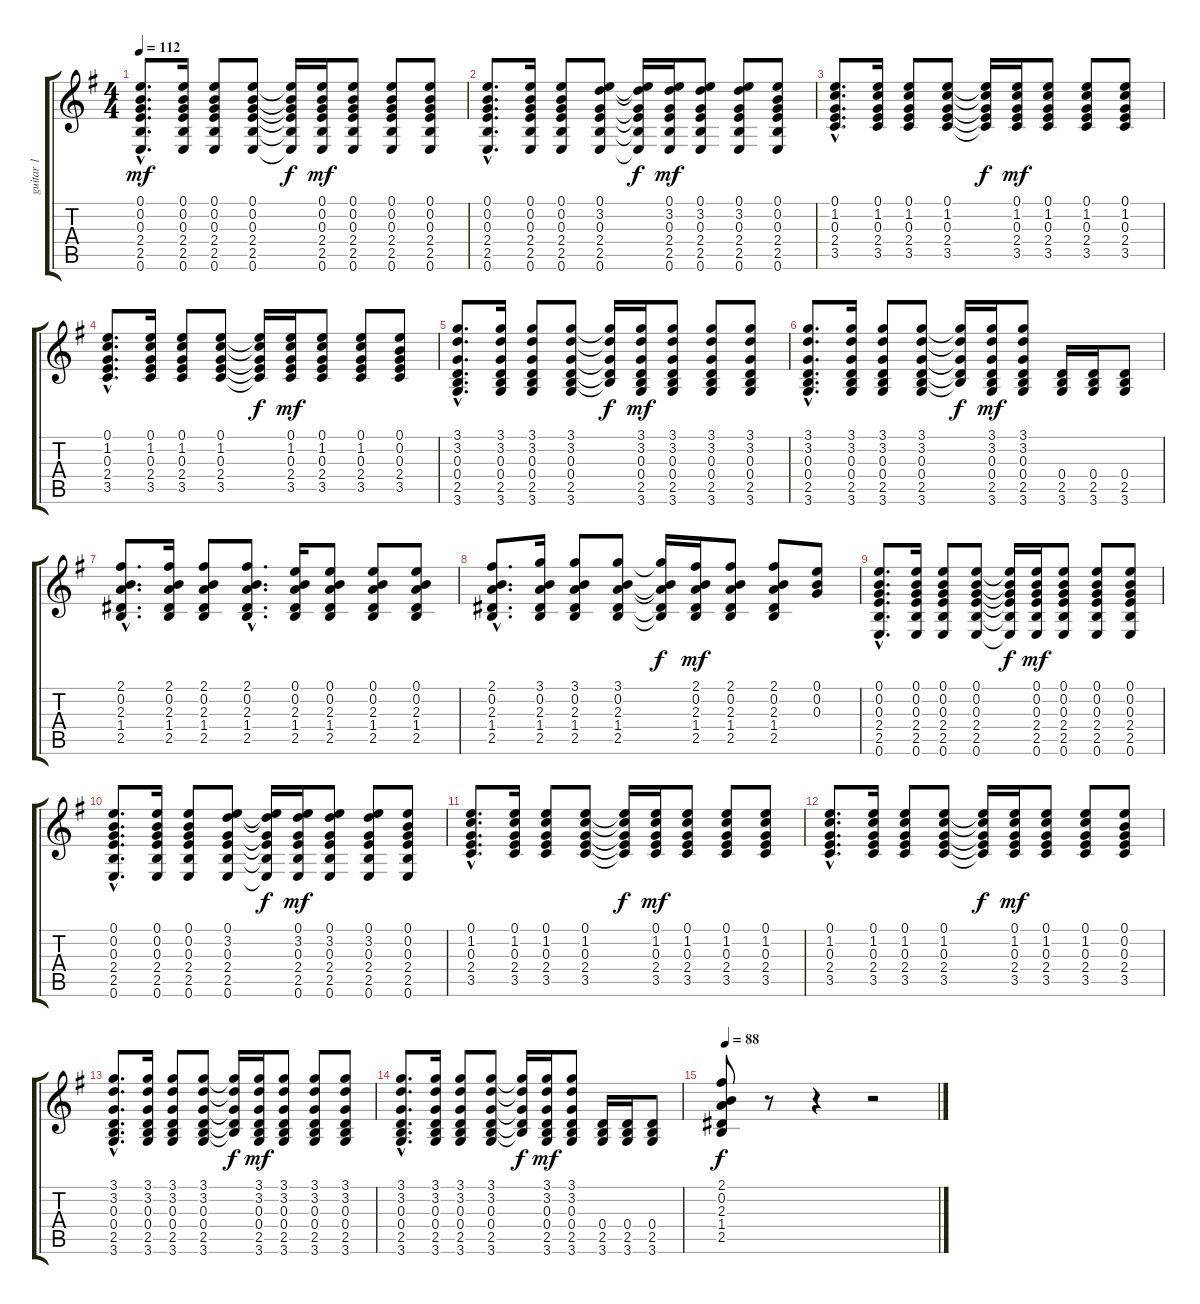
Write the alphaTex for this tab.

\track ("guitar 1" "guitar 1") {instrument electricguitarclean}
\staff {score tabs}
\tuning (E4 B3 G3 D3 A2 E2) {hide}
\ts (4 4)
\tempo 112
\clef g2
\ks g
(0.1{hac} 0.2{hac} 0.3{hac} 2.4{hac} 2.5{hac} 0.6{hac}).8{d dy mf} (0.1 0.2 0.3 2.4 2.5 0.6).16 (0.1 0.2 0.3 2.4 2.5 0.6).8 (0.1 0.2 0.3 2.4 2.5 0.6).8 (0.1{t} 0.2{t} 0.3{t} 2.4{t} 2.5{t} 0.6{t}).16{dy f} (0.1 0.2 0.3 2.4 2.5 0.6).16{dy mf} (0.1 0.2 0.3 2.4 2.5 0.6).8 (0.1 0.2 0.3 2.4 2.5 0.6).8 (0.1 0.2 0.3 2.4 2.5 0.6).8 |
(0.1{hac} 0.2{hac} 0.3{hac} 2.4{hac} 2.5{hac} 0.6{hac}).8{d} (0.1 0.2 0.3 2.4 2.5 0.6).16 (0.1 0.2 0.3 2.4 2.5 0.6).8 (0.1 3.2 0.3 2.4 2.5 0.6).8 (0.1{t} 3.2{t} 0.3{t} 2.4{t} 2.5{t} 0.6{t}).16{dy f} (0.1 3.2 0.3 2.4 2.5 0.6).16{dy mf} (0.1 3.2 0.3 2.4 2.5 0.6).8 (0.1 3.2 0.3 2.4 2.5 0.6).8 (0.1 0.2 0.3 2.4 2.5 0.6).8 |
(0.1{hac} 1.2{hac} 0.3{hac} 2.4{hac} 3.5{hac}).8{d} (0.1 1.2 0.3 2.4 3.5).16 (0.1 1.2 0.3 2.4 3.5).8 (0.1 1.2 0.3 2.4 3.5).8 (0.1{t} 1.2{t} 0.3{t} 2.4{t} 3.5{t}).16{dy f} (0.1 1.2 0.3 2.4 3.5).16{dy mf} (0.1 1.2 0.3 2.4 3.5).8 (0.1 1.2 0.3 2.4 3.5).8 (0.1 1.2 0.3 2.4 3.5).8 |
(0.1{hac} 1.2{hac} 0.3{hac} 2.4{hac} 3.5{hac}).8{d} (0.1 1.2 0.3 2.4 3.5).16 (0.1 1.2 0.3 2.4 3.5).8 (0.1 1.2 0.3 2.4 3.5).8 (0.1{t} 1.2{t} 0.3{t} 2.4{t} 3.5{t}).16{dy f} (0.1 1.2 0.3 2.4 3.5).16{dy mf} (0.1 1.2 0.3 2.4 3.5).8 (0.1 1.2 0.3 2.4 3.5).8 (0.1 0.2 0.3 2.4 3.5).8 |
(3.1{hac} 3.2{hac} 0.3{hac} 0.4{hac} 2.5{hac} 3.6{hac}).8{d} (3.1 3.2 0.3 0.4 2.5 3.6).16 (3.1 3.2 0.3 0.4 2.5 3.6).8 (3.1 3.2 0.3 0.4 2.5 3.6).8 (3.1{t} 3.2{t} 0.3{t} 0.4{t} 2.5{t}).16{dy f} (3.1 3.2 0.3 0.4 2.5 3.6).16{dy mf} (3.1 3.2 0.3 0.4 2.5 3.6).8 (3.1 3.2 0.3 0.4 2.5 3.6).8 (3.1 3.2 0.3 0.4 2.5 3.6).8 |
(3.1{hac} 3.2{hac} 0.3{hac} 0.4{hac} 2.5{hac} 3.6{hac}).8{d} (3.1 3.2 0.3 0.4 2.5 3.6).16 (3.1 3.2 0.3 0.4 2.5 3.6).8 (3.1 3.2 0.3 0.4 2.5 3.6).8 (3.1{t} 3.2{t} 0.3{t} 0.4{t} 2.5{t}).16{dy f} (3.1 3.2 0.3 0.4 2.5 3.6).16{dy mf} (3.1 3.2 0.3 0.4 2.5 3.6).8 (0.4 2.5 3.6).16 (0.4 2.5 3.6).16 (0.4 2.5 3.6).8 |
(2.1{hac} 0.2{hac} 2.3{hac} 1.4{hac} 2.5{hac}).8{d} (2.1 0.2 2.3 1.4 2.5).16 (2.1 0.2 2.3 1.4 2.5).8 (2.1{hac} 0.2{hac} 2.3{hac} 1.4{hac} 2.5{hac}).8{d} (0.1 0.2 2.3 1.4 2.5).16 (0.1 0.2 2.3 1.4 2.5).8 (0.1 0.2 2.3 1.4 2.5).8 (0.1 0.2 2.3 1.4 2.5).8 |
(2.1{hac} 0.2{hac} 2.3{hac} 1.4{hac} 2.5{hac}).8{d} (3.1 0.2 2.3 1.4 2.5).16 (3.1 0.2 2.3 1.4 2.5).8 (3.1 0.2 2.3 1.4 2.5).8 (3.1{t} 0.2{t} 2.3{t} 1.4{t} 2.5{t}).16{dy f} (2.1 0.2 2.3 1.4 2.5).16{dy mf} (2.1 0.2 2.3 1.4 2.5).8 (2.1 0.2 2.3 1.4 2.5).8 (0.1 0.2 0.3).8 |
(0.1{hac} 0.2{hac} 0.3{hac} 2.4{hac} 2.5{hac} 0.6{hac}).8{d} (0.1 0.2 0.3 2.4 2.5 0.6).16 (0.1 0.2 0.3 2.4 2.5 0.6).8 (0.1 0.2 0.3 2.4 2.5 0.6).8 (0.1{t} 0.2{t} 0.3{t} 2.4{t} 2.5{t} 0.6{t}).16{dy f} (0.1 0.2 0.3 2.4 2.5 0.6).16{dy mf} (0.1 0.2 0.3 2.4 2.5 0.6).8 (0.1 0.2 0.3 2.4 2.5 0.6).8 (0.1 0.2 0.3 2.4 2.5 0.6).8 |
(0.1{hac} 0.2{hac} 0.3{hac} 2.4{hac} 2.5{hac} 0.6{hac}).8{d} (0.1 0.2 0.3 2.4 2.5 0.6).16 (0.1 0.2 0.3 2.4 2.5 0.6).8 (0.1 3.2 0.3 2.4 2.5 0.6).8 (0.1{t} 3.2{t} 0.3{t} 2.4{t} 2.5{t} 0.6{t}).16{dy f} (0.1 3.2 0.3 2.4 2.5 0.6).16{dy mf} (0.1 3.2 0.3 2.4 2.5 0.6).8 (0.1 3.2 0.3 2.4 2.5 0.6).8 (0.1 0.2 0.3 2.4 2.5 0.6).8 |
(0.1{hac} 1.2{hac} 0.3{hac} 2.4{hac} 3.5{hac}).8{d} (0.1 1.2 0.3 2.4 3.5).16 (0.1 1.2 0.3 2.4 3.5).8 (0.1 1.2 0.3 2.4 3.5).8 (0.1{t} 1.2{t} 0.3{t} 2.4{t} 3.5{t}).16{dy f} (0.1 1.2 0.3 2.4 3.5).16{dy mf} (0.1 1.2 0.3 2.4 3.5).8 (0.1 1.2 0.3 2.4 3.5).8 (0.1 1.2 0.3 2.4 3.5).8 |
(0.1{hac} 1.2{hac} 0.3{hac} 2.4{hac} 3.5{hac}).8{d} (0.1 1.2 0.3 2.4 3.5).16 (0.1 1.2 0.3 2.4 3.5).8 (0.1 1.2 0.3 2.4 3.5).8 (0.1{t} 1.2{t} 0.3{t} 2.4{t} 3.5{t}).16{dy f} (0.1 1.2 0.3 2.4 3.5).16{dy mf} (0.1 1.2 0.3 2.4 3.5).8 (0.1 1.2 0.3 2.4 3.5).8 (0.1 0.2 0.3 2.4 3.5).8 |
(3.1{hac} 3.2{hac} 0.3{hac} 0.4{hac} 2.5{hac} 3.6{hac}).8{d} (3.1 3.2 0.3 0.4 2.5 3.6).16 (3.1 3.2 0.3 0.4 2.5 3.6).8 (3.1 3.2 0.3 0.4 2.5 3.6).8 (3.1{t} 3.2{t} 0.3{t} 0.4{t} 2.5{t}).16{dy f} (3.1 3.2 0.3 0.4 2.5 3.6).16{dy mf} (3.1 3.2 0.3 0.4 2.5 3.6).8 (3.1 3.2 0.3 0.4 2.5 3.6).8 (3.1 3.2 0.3 0.4 2.5 3.6).8 |
(3.1{hac} 3.2{hac} 0.3{hac} 0.4{hac} 2.5{hac} 3.6{hac}).8{d} (3.1 3.2 0.3 0.4 2.5 3.6).16 (3.1 3.2 0.3 0.4 2.5 3.6).8 (3.1 3.2 0.3 0.4 2.5 3.6).8 (3.1{t} 3.2{t} 0.3{t} 0.4{t} 2.5{t}).16{dy f} (3.1 3.2 0.3 0.4 2.5 3.6).16{dy mf} (3.1 3.2 0.3 0.4 2.5 3.6).8 (0.4 2.5 3.6).16 (0.4 2.5 3.6).16 (0.4 2.5 3.6).8 |
\tempo 88
(2.1 0.2 2.3 1.4 2.5).8{dy f} r.8 r.4 r.2
